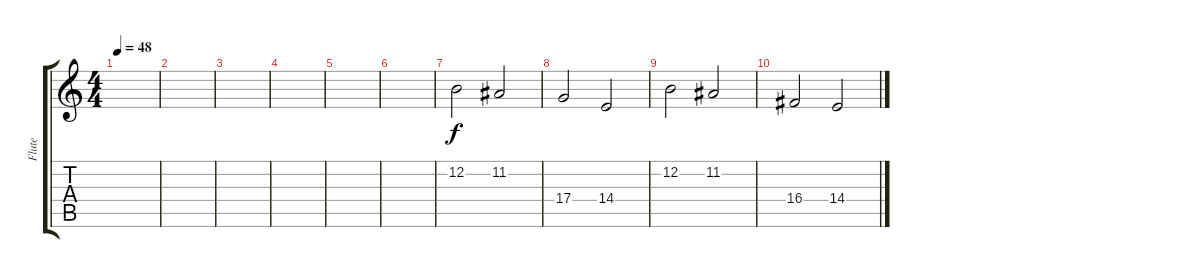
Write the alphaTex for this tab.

\track ("Flute" "Flute") {instrument flute}
\staff {score tabs}
\tuning (E4 B3 G3 D3 A2 E2) {hide}
\ts (4 4)
\tempo 48
\clef g2
\ks c
|
|
|
|
|
|
12.2.2 11.2.2 |
17.4.2 14.4.2 |
12.2.2 11.2.2 |
16.4.2 14.4.2
